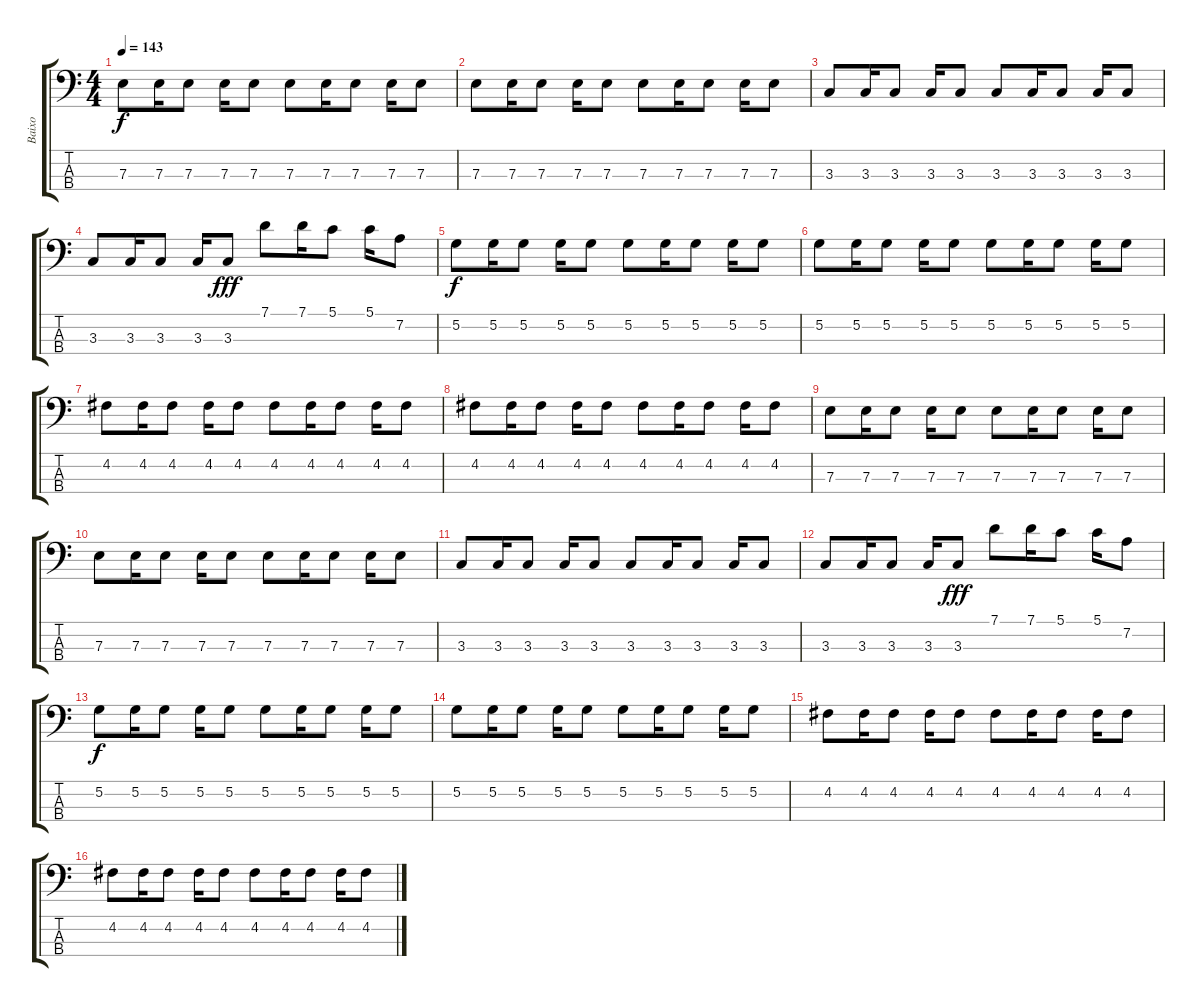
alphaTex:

\track ("Baixo" "Baixo") {instrument electricbasspick}
\staff {score tabs}
\tuning (G2 D2 A1 E1) {hide}
\ts (4 4)
\tempo 143
\clef f4
\ks c
7.3.8{dy f} 7.3.16 7.3.8 7.3.16 7.3.8 7.3.8 7.3.16 7.3.8 7.3.16 7.3.8 |
7.3.8 7.3.16 7.3.8 7.3.16 7.3.8 7.3.8 7.3.16 7.3.8 7.3.16 7.3.8 |
3.3.8 3.3.16 3.3.8 3.3.16 3.3.8 3.3.8 3.3.16 3.3.8 3.3.16 3.3.8 |
3.3.8 3.3.16 3.3.8 3.3.16 3.3.8{dy fff} 7.1.8 7.1.16 5.1.8 5.1.16 7.2.8 |
5.2.8{dy f} 5.2.16 5.2.8 5.2.16 5.2.8 5.2.8 5.2.16 5.2.8 5.2.16 5.2.8 |
5.2.8 5.2.16 5.2.8 5.2.16 5.2.8 5.2.8 5.2.16 5.2.8 5.2.16 5.2.8 |
4.2.8 4.2.16 4.2.8 4.2.16 4.2.8 4.2.8 4.2.16 4.2.8 4.2.16 4.2.8 |
4.2.8 4.2.16 4.2.8 4.2.16 4.2.8 4.2.8 4.2.16 4.2.8 4.2.16 4.2.8 |
7.3.8 7.3.16 7.3.8 7.3.16 7.3.8 7.3.8 7.3.16 7.3.8 7.3.16 7.3.8 |
7.3.8 7.3.16 7.3.8 7.3.16 7.3.8 7.3.8 7.3.16 7.3.8 7.3.16 7.3.8 |
3.3.8 3.3.16 3.3.8 3.3.16 3.3.8 3.3.8 3.3.16 3.3.8 3.3.16 3.3.8 |
3.3.8 3.3.16 3.3.8 3.3.16 3.3.8{dy fff} 7.1.8 7.1.16 5.1.8 5.1.16 7.2.8 |
5.2.8{dy f} 5.2.16 5.2.8 5.2.16 5.2.8 5.2.8 5.2.16 5.2.8 5.2.16 5.2.8 |
5.2.8 5.2.16 5.2.8 5.2.16 5.2.8 5.2.8 5.2.16 5.2.8 5.2.16 5.2.8 |
4.2.8 4.2.16 4.2.8 4.2.16 4.2.8 4.2.8 4.2.16 4.2.8 4.2.16 4.2.8 |
4.2.8 4.2.16 4.2.8 4.2.16 4.2.8 4.2.8 4.2.16 4.2.8 4.2.16 4.2.8
